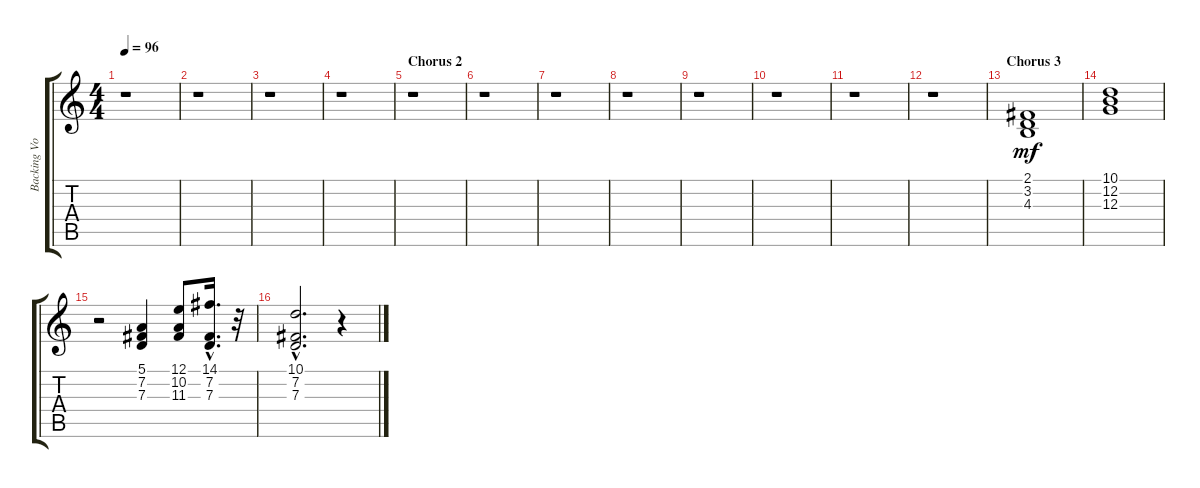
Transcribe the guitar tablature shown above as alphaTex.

\track ("Backing Vocals" "Backing Vo") {instrument pad4choir}
\staff {score tabs}
\tuning (E4 B3 G3 D3 A2 E2) {hide}
\ts (4 4)
\tempo 96
\clef g2
\ks c
r.1{dy mf} |
r.1 |
r.1 |
r.1 |
\section ("" "Chorus 2")
r.1 |
r.1 |
r.1 |
r.1 |
r.1 |
r.1 |
r.1 |
r.1 |
\section ("" "Chorus 3")
(2.1 3.2 4.3).1 |
(10.1 12.2 12.3).1 |
r.2 (5.1 7.2 7.3).4 (12.1 10.2 11.3).8 (14.1{hac} 7.2{hac} 7.3{hac}).16{d} r.32 |
(10.1{hac} 7.2 7.3{hac}).2{d} r.4
